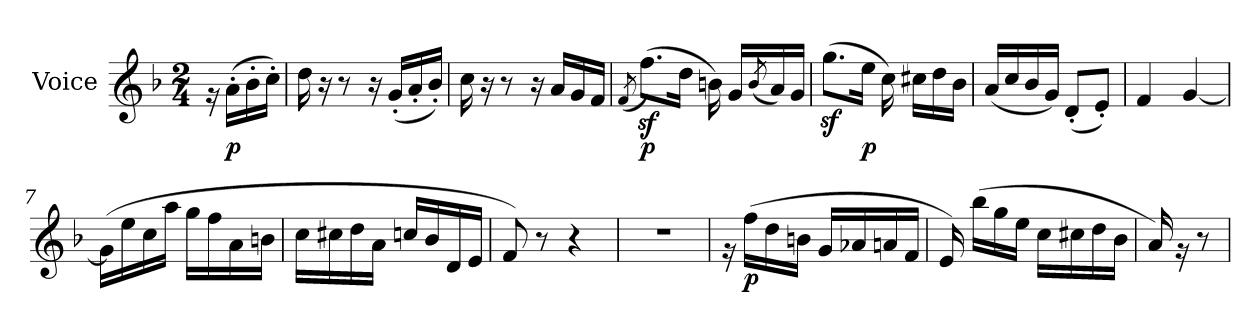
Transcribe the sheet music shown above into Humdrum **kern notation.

**kern	**dynam
*part1	*part1
*staff1	*staff1
*I"Voice	*
*clefG2	*
*k[b-]	*
*F:	*
*M2/4	*
=	=
16rg	.
!	!LO:DY:b
(>16a'>\LL	p
16b-'>\	.
16cc'>\JJ)	.
=1	=1
16dd\	.
16r	.
8r	.
16r	.
(<16g'</LL	.
16a'</	.
16b-'</JJ)	.
=2	=2
16cc\	.
16r	.
8r	.
16r	.
16a/LL	.
16g/	.
16f/JJ	.
=3	=3
(<8qf/	.
!	!LO:DY:b
(>8.ffz<\L)	p
16dd\Jk	.
16bn\)	.
16g/LL	.
(<8qb/	.
16a/)	.
16g/JJ	.
!!LO:LB:g=z
=4	=4
(>8.ggz<\L	.
!	!LO:DY:b
16ee\Jk	p
16cc\)	.
16cc#X\LL	.
16dd\	.
16b-\JJ	.
=5	=5
(<16a/LL	.
16cc/	.
16b-/	.
16g/JJ)	.
(<8d'>/L	.
8e'</J)	.
=6	=6
4f/	.
[4g/	.
=7	=7
(>16g\LL]	.
16ee\	.
16cc\	.
16aa\JJ	.
16gg\LL	.
16ff\	.
16a\	.
16bn\JJ	.
=8	=8
16cc\LL	.
16cc#X\	.
16dd\	.
16a\JJ	.
16ccn/LL	.
16b-/	.
16d/	.
16e/JJ	.
!!LO:LB:g=z
=9	=9
8f/)	.
8r	.
4r	.
=10	=10
2r	.
=11	=11
16rg	.
!	!LO:DY:b
(>16ff\LL	p
16dd\	.
16bn\JJ	.
16g/LL	.
16a-Xi/	.
16a/	.
16f/JJ	.
=12	=12
16e/)	.
(>16bb-\LL	.
16gg\	.
16ee\JJ	.
16cc\LL	.
16cc#X\	.
16dd\	.
16b-\JJ	.
=13	=13
16a/)	.
16rg	.
8r	.
=	=
*-	*-
